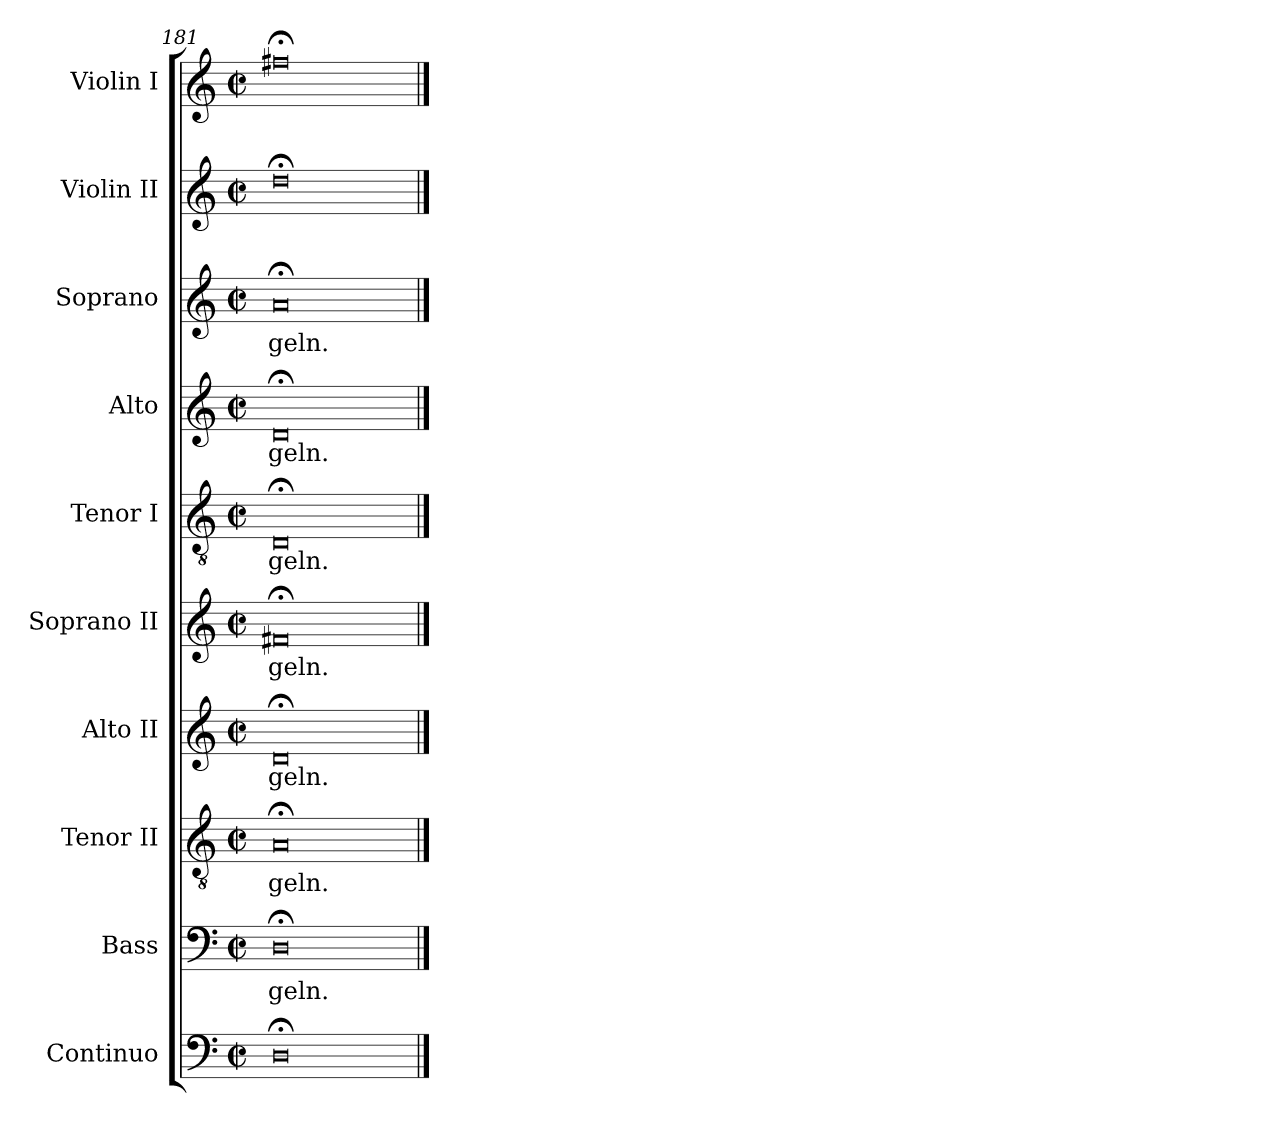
**kern	**kern	**text	**kern	**text	**kern	**text	**kern	**text	**kern	**text	**kern	**text	**kern	**text	**kern	**kern
*part10	*part9	*part9	*part8	*part8	*part7	*part7	*part6	*part6	*part5	*part5	*part4	*part4	*part3	*part3	*part2	*part1
*staff10	*staff9	*staff9	*staff8	*staff8	*staff7	*staff7	*staff6	*staff6	*staff5	*staff5	*staff4	*staff4	*staff3	*staff3	*staff2	*staff1
*I"Continuo	*I"Bass	*	*I"Tenor II	*	*I"Alto II	*	*I"Soprano II	*	*I"Tenor I	*	*I"Alto	*	*I"Soprano	*	*I"Violin II	*I"Violin I
*	*I'B	*	*I'T	*	*I'A	*	*I'S	*	*I'T	*	*I'A	*	*I'S	*	*I'Vln	*I'Vln
*clefF4	*clefF4	*	*clefGv2	*	*clefG2	*	*clefG2	*	*clefGv2	*	*clefG2	*	*clefG2	*	*clefG2	*clefG2
*k[]	*k[]	*	*k[]	*	*k[]	*	*k[]	*	*k[]	*	*k[]	*	*k[]	*	*k[]	*k[]
*C:	*C:	*	*C:	*	*C:	*	*C:	*	*C:	*	*C:	*	*C:	*	*C:	*C:
*M2/2	*M2/2	*	*M2/2	*	*M2/2	*	*M2/2	*	*M2/2	*	*M2/2	*	*M2/2	*	*M2/2	*M2/2
*met(c|)	*met(c|)	*	*met(c|)	*	*met(c|)	*	*met(c|)	*	*met(c|)	*	*met(c|)	*	*met(c|)	*	*met(c|)	*met(c|)
=181	=181	=181	=181	=181	=181	=181	=181	=181	=181	=181	=181	=181	=181	=181	=181	=181
!	!	!LO:LY:b	!	!LO:LY:b	!	!LO:LY:b	!	!LO:LY:b	!	!LO:LY:b	!	!LO:LY:b	!	!LO:LY:b	!	!
0D;<	0D;<	-geln.	0A;<	geln.	0d;<	geln.	0f#X;<	geln.	0D;<	-geln.	0d;<	-geln.	0a;<	-geln.	0dd;<	0ff#X;<
==	==	==	==	==	==	==	==	==	==	==	==	==	==	==	==	==
*-	*-	*-	*-	*-	*-	*-	*-	*-	*-	*-	*-	*-	*-	*-	*-	*-
